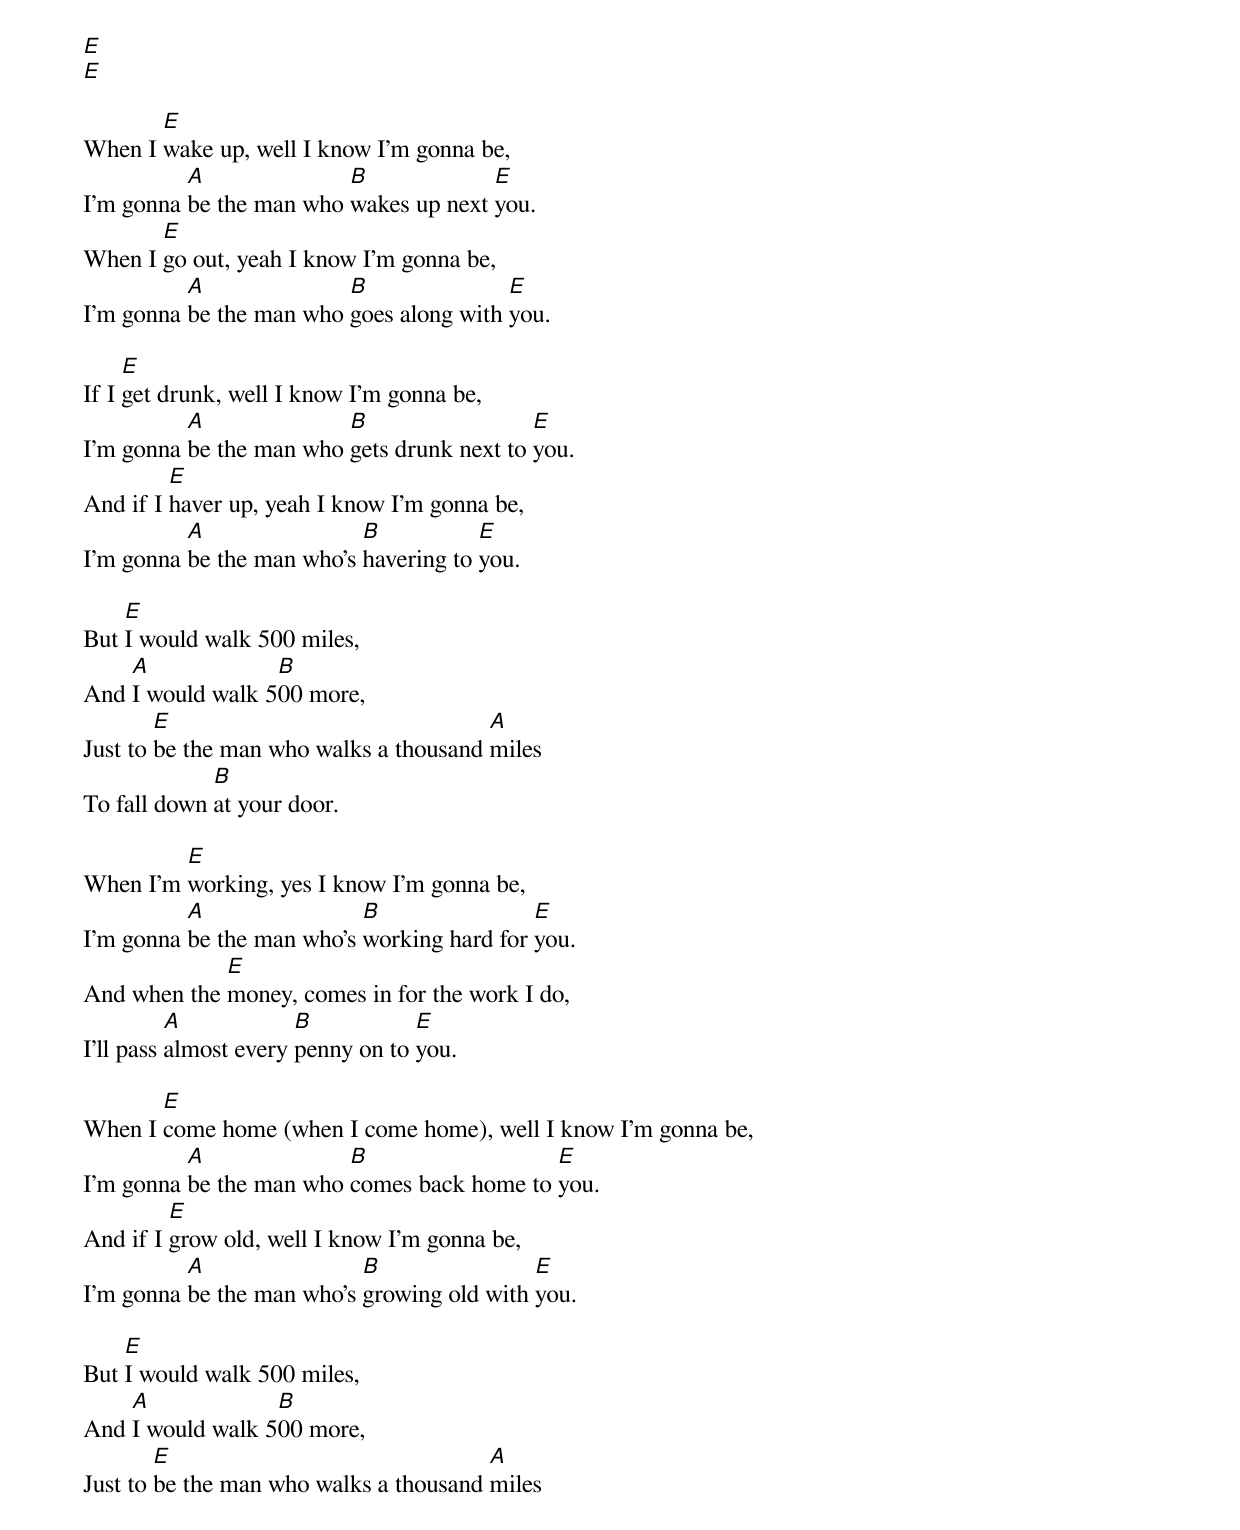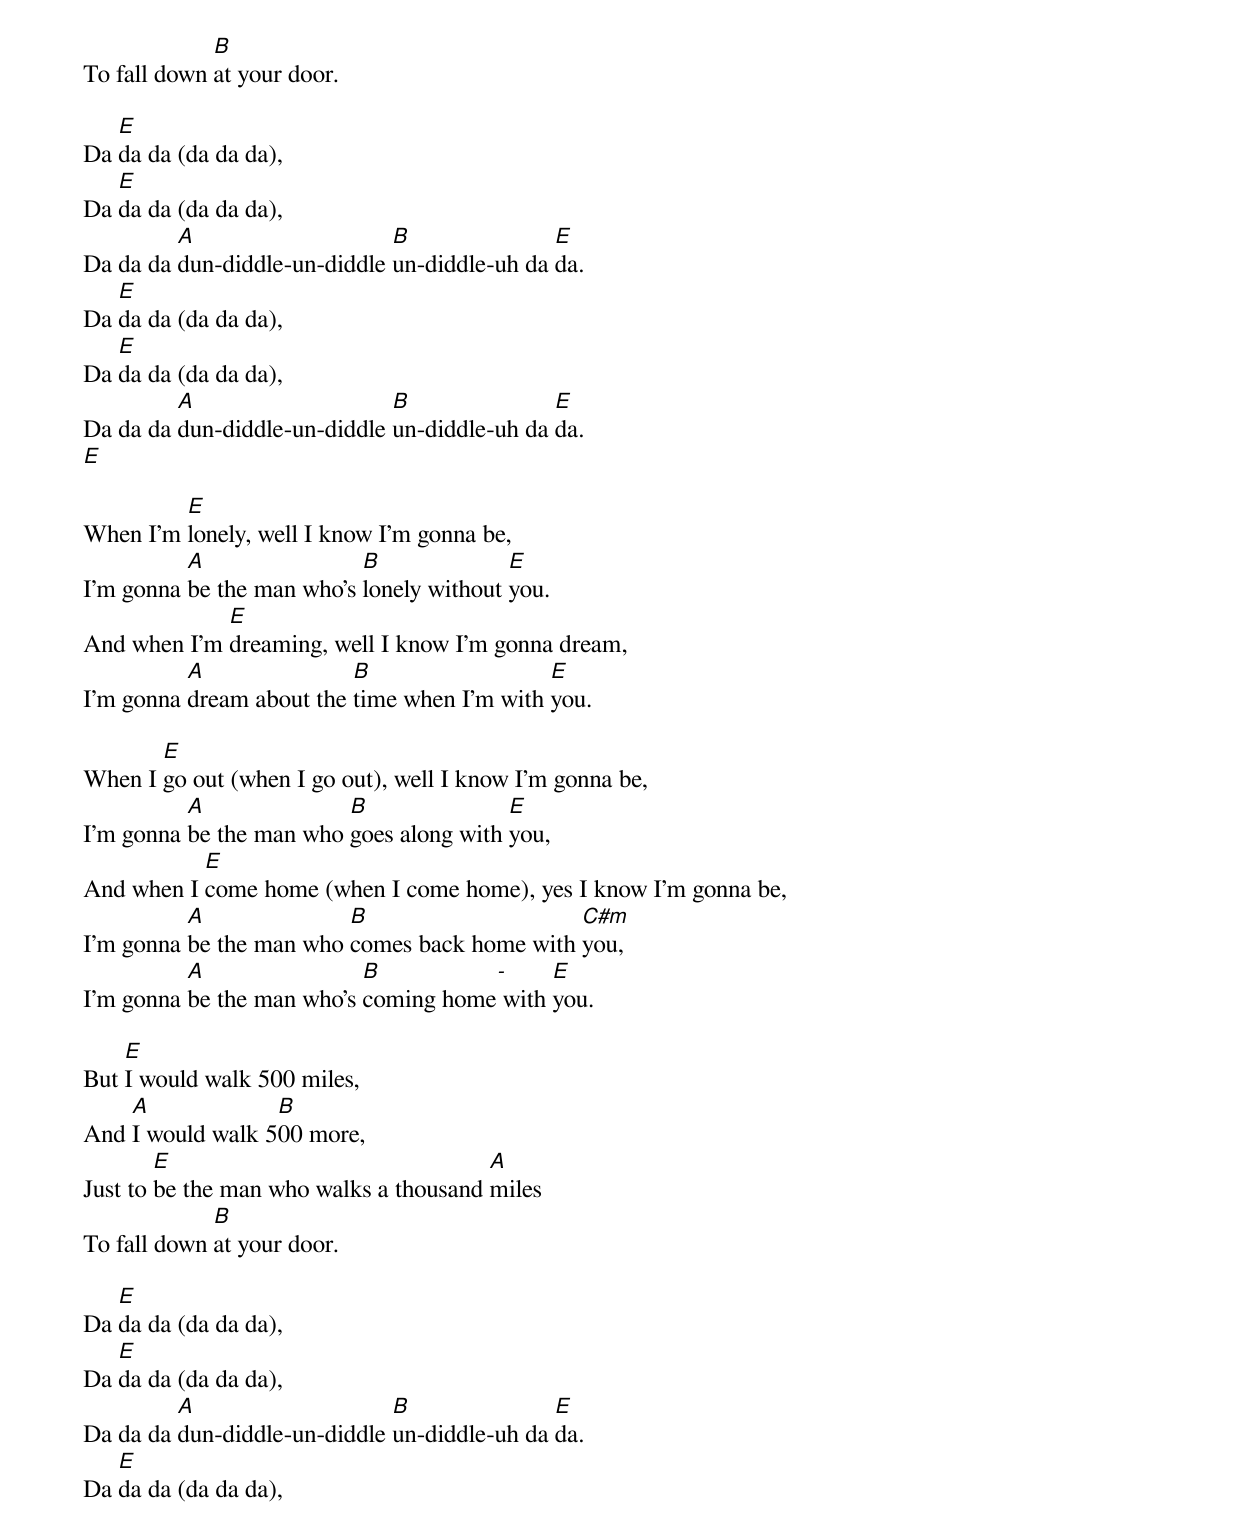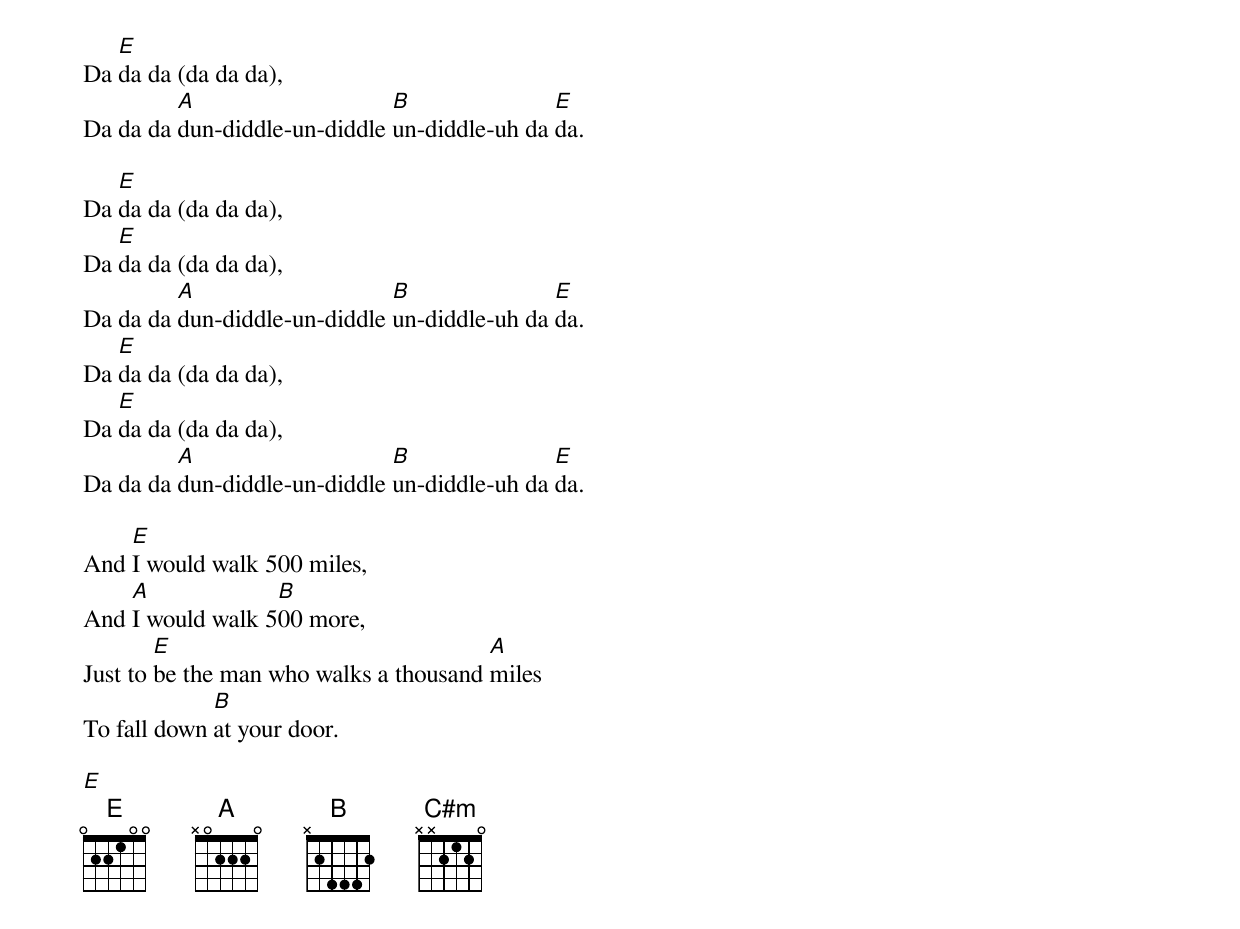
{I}
[E]
[E]

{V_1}
When I [E]wake up, well I know I'm gonna be,
I'm gonna [A]be the man who [B]wakes up next [E]you.
When I [E]go out, yeah I know I'm gonna be,
I'm gonna [A]be the man who [B]goes along with [E]you.

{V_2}
If I [E]get drunk, well I know I'm gonna be,
I'm gonna [A]be the man who [B]gets drunk next to [E]you.
And if I [E]haver up, yeah I know I'm gonna be,
I'm gonna [A]be the man who's [B]havering to [E]you.

{C}
But [E]I would walk 500 miles,
And [A]I would walk 5[B]00 more,
Just to [E]be the man who walks a thousand [A]miles
To fall down [B]at your door.

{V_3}
When I'm [E]working, yes I know I'm gonna be,
I'm gonna [A]be the man who's [B]working hard for [E]you.
And when the [E]money, comes in for the work I do,
I'll pass [A]almost every [B]penny on to [E]you.

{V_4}
When I [E]come home (when I come home), well I know I'm gonna be,
I'm gonna [A]be the man who [B]comes back home to [E]you.
And if I [E]grow old, well I know I'm gonna be,
I'm gonna [A]be the man who's [B]growing old with [E]you.

{C}
But [E]I would walk 500 miles,
And [A]I would walk 5[B]00 more,
Just to [E]be the man who walks a thousand [A]miles
To fall down [B]at your door.

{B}
Da [E]da da (da da da),
Da [E]da da (da da da),
Da da da [A]dun-diddle-un-diddle [B]un-diddle-uh da [E]da.
Da [E]da da (da da da),
Da [E]da da (da da da),
Da da da [A]dun-diddle-un-diddle [B]un-diddle-uh da [E]da.
[E]

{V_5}
When I'm [E]lonely, well I know I'm gonna be,
I'm gonna [A]be the man who's [B]lonely without [E]you.
And when I'm [E]dreaming, well I know I'm gonna dream,
I'm gonna [A]dream about the [B]time when I'm with [E]you.

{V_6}
When I [E]go out (when I go out), well I know I'm gonna be,
I'm gonna [A]be the man who [B]goes along with [E]you,
And when I [E]come home (when I come home), yes I know I'm gonna be,
I'm gonna [A]be the man who [B]comes back home with [C#m]you,
I'm gonna [A]be the man who's [B]coming home[-] with [E]you.

{C}
But [E]I would walk 500 miles,
And [A]I would walk 5[B]00 more,
Just to [E]be the man who walks a thousand [A]miles
To fall down [B]at your door.

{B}
Da [E]da da (da da da),
Da [E]da da (da da da),
Da da da [A]dun-diddle-un-diddle [B]un-diddle-uh da [E]da.
Da [E]da da (da da da),
Da [E]da da (da da da),
Da da da [A]dun-diddle-un-diddle [B]un-diddle-uh da [E]da.

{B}
Da [E]da da (da da da),
Da [E]da da (da da da),
Da da da [A]dun-diddle-un-diddle [B]un-diddle-uh da [E]da.
Da [E]da da (da da da),
Da [E]da da (da da da),
Da da da [A]dun-diddle-un-diddle [B]un-diddle-uh da [E]da.

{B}
And [E]I would walk 500 miles,
And [A]I would walk 5[B]00 more,
Just to [E]be the man who walks a thousand [A]miles
To fall down [B]at your door.

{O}
[E]
